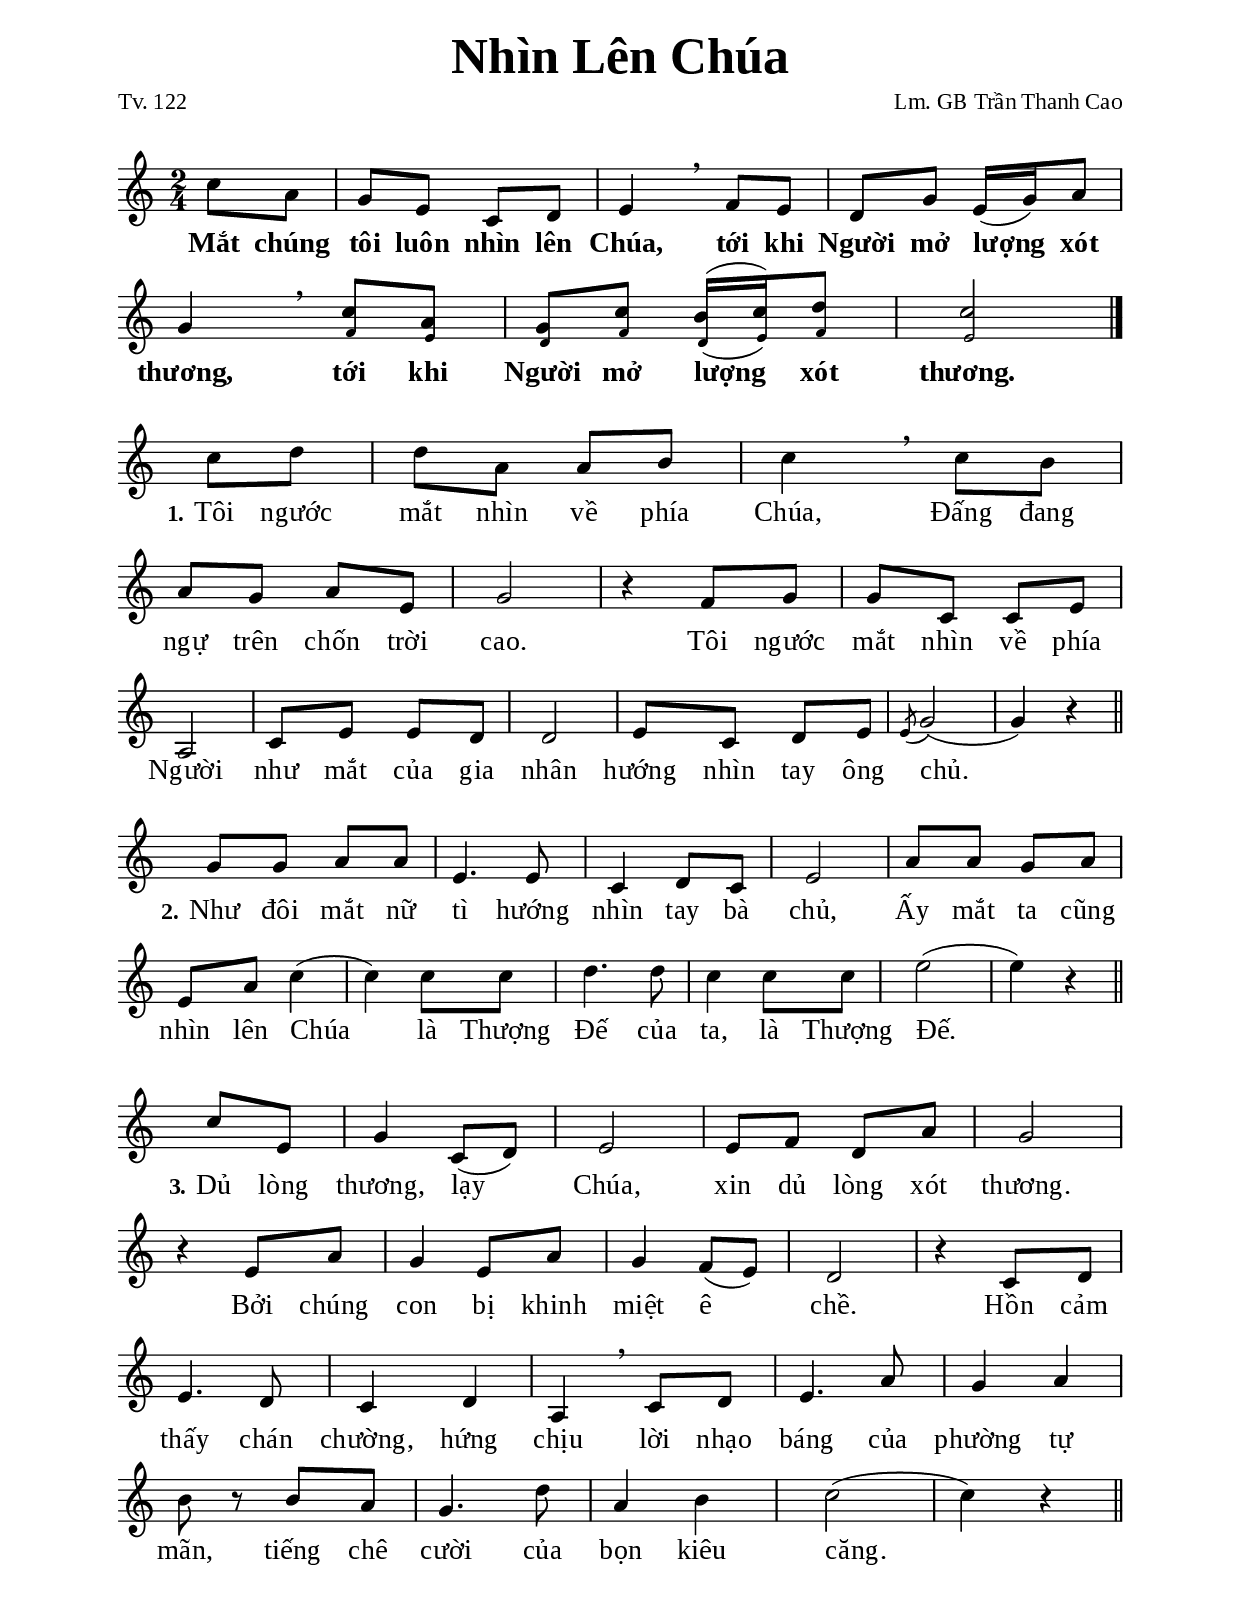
% Cài đặt chung
\version "2.22.1"
\include "english.ly"

\header {
  title = \markup { \fontsize #3 "Nhìn Lên Chúa" }
  poet = "Tv. 122"
  composer = "Lm. GB Trần Thanh Cao"
  arranger = " "
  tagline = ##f
}

% Nhạc điệp khúc
nhacDiepKhucSop = \relative c'' {
  \partial 4 c8 a |
  g8 e c d |
  e4 \breathe f8 e |
  d g e16 _(g) a8 |
  g4 \breathe c8 a |
  g c b16 ^(c) d8 |
  c2 \bar "|."
}

nhacDiepKhucBas = \relative c' {
  \skip 4
  \skip 2
  \skip 2
  \skip 2
  \skip 4 f8 e |
  d f d16 _(e) f8 |
  e2
}

% Nhạc phiên khúc
nhacPhienKhucMot = \relative c'' {
  \partial 4 c8 d |
  d a a b |
  c4 \breathe c8 b |
  a g a e |
  g2 |
  r4 f8 g |
  g c, c e |
  a,2 |
  c8 e e d |
  d2 |
  e8 c d e |
  \acciaccatura e8 g2 ( |
  g4) r \bar "||"
}

nhacPhienKhucHai = \relative c'' {
  g8 g a a |
  e4. e8 |
  c4 d8 c |
  e2 |
  a8 a g a |
  e a c4 ( |
  c) c8 c |
  d4. d8 |
  c4 c8 c |
  e2 ( |
  e4) r \bar "||"
}

nhacPhienKhucBa = \relative c'' {
  \partial 4 c8 e, |
  g4 c,8 (d) |
  e2 |
  e8 f d a' |
  g2 |
  r4 e8 a |
  g4 e8 a |
  g4 f8 (e) d2 |
  r4 c8 d |
  e4. d8 |
  c4 d |
  a \breathe c8 d |
  e4. a8 |
  g4 a |
  b8 r b a |
  g4. d'8 |
  a4 b |
  c2 ( |
  c4) r \bar "||"
}

% Lời điệp khúc
loiDiepKhuc = \lyricmode {
  Mắt chúng tôi luôn nhìn lên Chúa,
  tới khi Người mở lượng xót thương,
  tới khi Người mở lượng xót thương.
}

% Lời phiên khúc
loiPhienKhucMot = \lyricmode {
  \set stanza = #"1."
  Tôi ngước mắt nhìn về phía Chúa,
  Đấng đang ngự trên chốn trời cao.
  Tôi ngước mắt nhìn về phía Người
  như mắt của gia nhân hướng nhìn tay ông chủ.
}

loiPhienKhucHai = \lyricmode {
  \set stanza = #"2."
  Như đôi mắt nữ tì hướng nhìn tay bà chủ,
  Ấy mắt ta cũng nhìn lên Chúa là Thượng Đế của ta,
  là Thượng Đế.
}

loiPhienKhucBa = \lyricmode {
  \set stanza = #"3."
  Dủ lòng thương, lạy Chúa, xin dủ lòng xót thương.
  Bởi chúng con bị khinh miệt ê chề.
  Hồn cảm thấy chán chường,
  hứng chịu lời nhạo báng của phường tự mãn,
  tiếng chê cười của bọn kiêu căng.
}


% Dàn trang
\paper {
  #(set-paper-size "a4")
  top-margin = 10\mm
  bottom-margin = 10\mm
  left-margin = 20\mm
  right-margin = 20\mm
  indent = #0
  #(define fonts
    (make-pango-font-tree
      "Liberation Serif"
      "Liberation Serif"
      "Liberation Serif"
      (/ 20 20)))
  page-count = #1
}

% Thiết lập tông và nhịp
TongNhip = { \key c \major \time 2/4 }

% Đổi kích thước nốt cho bè phụ
notBePhu =
#(define-music-function (font-size music) (number? ly:music?)
   (for-some-music
     (lambda (m)
       (if (music-is-of-type? m 'rhythmic-event)
           (begin
             (set! (ly:music-property m 'tweaks)
                   (cons `(font-size . ,font-size)
                         (ly:music-property m 'tweaks)))
             #t)
           #f))
     music)
   music)

\score {
  \new ChoirStaff <<
    \new Staff = diepKhuc \with {
        \consists "Merge_rests_engraver"
        %\magnifyStaff #(magstep +1)
        printPartCombineTexts = ##f
      }
      <<
      \new Voice \TongNhip \partCombine 
        \nhacDiepKhucSop
        \notBePhu -3 { \nhacDiepKhucBas }
      \new NullVoice = nhacThamChieu \nhacDiepKhucSop
      \new Lyrics \lyricsto nhacThamChieu \loiDiepKhuc
      >>
  >>
  \layout {
    \override Lyrics.LyricText.font-series = #'bold
    \override Lyrics.LyricText.font-size = #+2
    \override Lyrics.LyricSpace.minimum-distance = #1.4
    \override Score.BarNumber.break-visibility = ##(#f #f #f)
    \override Score.SpacingSpanner.uniform-stretching = ##t
  }
}

\score {
  \new ChoirStaff <<
    \new Staff = phienKhuc \with {
        %\magnifyStaff #(magstep +1)
      }
      <<
      \new Voice = beSop {
        \key c \major \time 2/4 \nhacPhienKhucMot
      }
    >>
    \new Lyrics \lyricsto beSop \loiPhienKhucMot
  >>
  \layout {
    \override Staff.TimeSignature.transparent = ##t
    \override Lyrics.LyricText.font-size = #+2
    \override Lyrics.LyricSpace.minimum-distance = #2.5
    \override Score.BarNumber.break-visibility = ##(#f #f #f)
    \override Score.SpacingSpanner.uniform-stretching = ##t
  }
}

\score {
  \new ChoirStaff <<
    \new Staff = phienKhuc \with {
        %\magnifyStaff #(magstep +1)
      }
      <<
      \new Voice = beSop {
        \key c \major \time 2/4 \nhacPhienKhucHai
      }
    >>
    \new Lyrics \lyricsto beSop \loiPhienKhucHai
  >>
  \layout {
    \override Staff.TimeSignature.transparent = ##t
    \override Lyrics.LyricText.font-size = #+2
    \override Lyrics.LyricSpace.minimum-distance = #2.1
    \override Score.BarNumber.break-visibility = ##(#f #f #f)
    \override Score.SpacingSpanner.uniform-stretching = ##t
  }
}

\score {
  \new ChoirStaff <<
    \new Staff = phienKhuc \with {
        %\magnifyStaff #(magstep +1)
      }
      <<
      \new Voice = beSop {
        \key c \major \time 2/4 \nhacPhienKhucBa
      }
    >>
    \new Lyrics \lyricsto beSop \loiPhienKhucBa
  >>
  \layout {
    \override Staff.TimeSignature.transparent = ##t
    \override Lyrics.LyricText.font-size = #+2
    \override Lyrics.LyricSpace.minimum-distance = #2.5
    \override Score.BarNumber.break-visibility = ##(#f #f #f)
    \override Score.SpacingSpanner.uniform-stretching = ##t
  }
}
